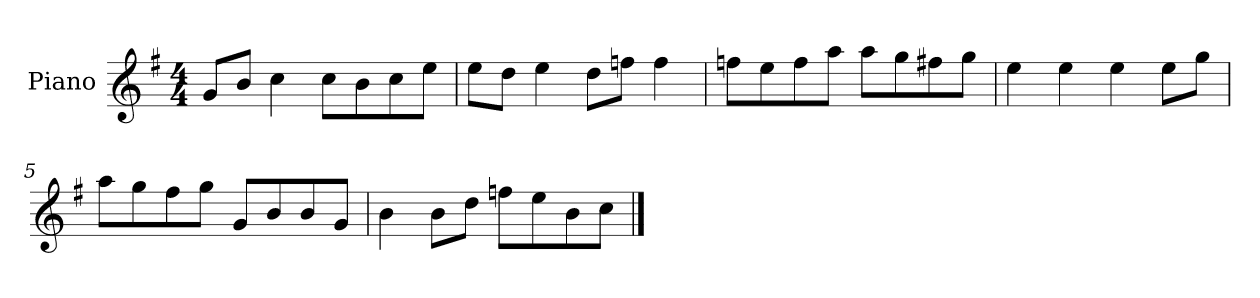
**kern
*part1
*staff1
*I"Piano
*I'P-no
*clefG2
*k[f#]
*M4/4
*MM90
=1
8g/L
8b/J
4cc\
8cc\L
8b\
8cc\
8ee\J
=2
8ee\L
8dd\J
4ee\
8dd\L
8ffn\J
4ff\
=3
8ffn\L
8ee\
8ff\
8aa\J
8aa\L
8gg\
8ff#X\
8gg\J
=4
4ee\
4ee\
4ee\
8ee\L
8gg\J
=5
8aa\L
8gg\
8ff#\
8gg\J
8g/L
8b/
8b/
8g/J
!!LO:LB:g=z
=6
4b\
8b\L
8dd\J
8ffn\L
8ee\
8b\
8cc\J
==
*-
